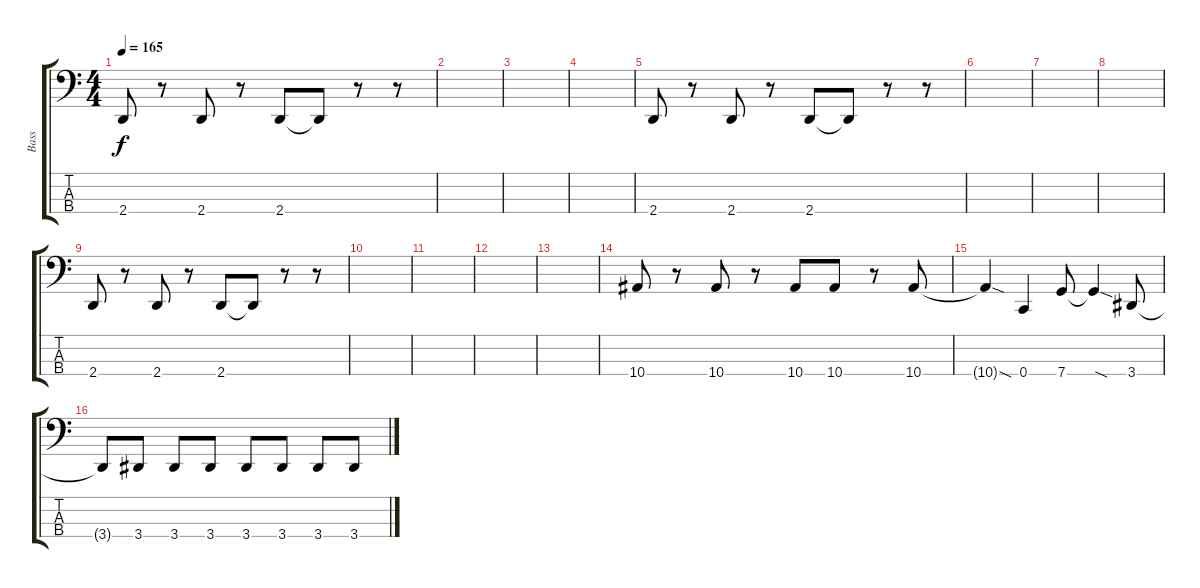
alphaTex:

\track ("Bass" "Bass") {instrument electricbasspick}
\staff {score tabs}
\tuning (F2 C2 G1 C1) {hide}
\ts (4 4)
\tempo 165
\clef f4
\ks c
2.4.8{dy f} r.8 2.4.8 r.8 2.4.8 2.4{t}.8 r.8 r.8 |
|
|
|
2.4.8 r.8 2.4.8 r.8 2.4.8 2.4{t}.8 r.8 r.8 |
|
|
|
2.4.8 r.8 2.4.8 r.8 2.4.8 2.4{t}.8 r.8 r.8 |
|
|
|
|
10.4.8 r.8 10.4.8 r.8 10.4.8 10.4.8 r.8 10.4.8 |
10.4{sod t}.4 0.4.4 7.4.8 7.4{sod t}.4 3.4.8 |
3.4{t}.8 3.4.8 3.4.8 3.4.8 3.4.8 3.4.8 3.4.8 3.4.8
